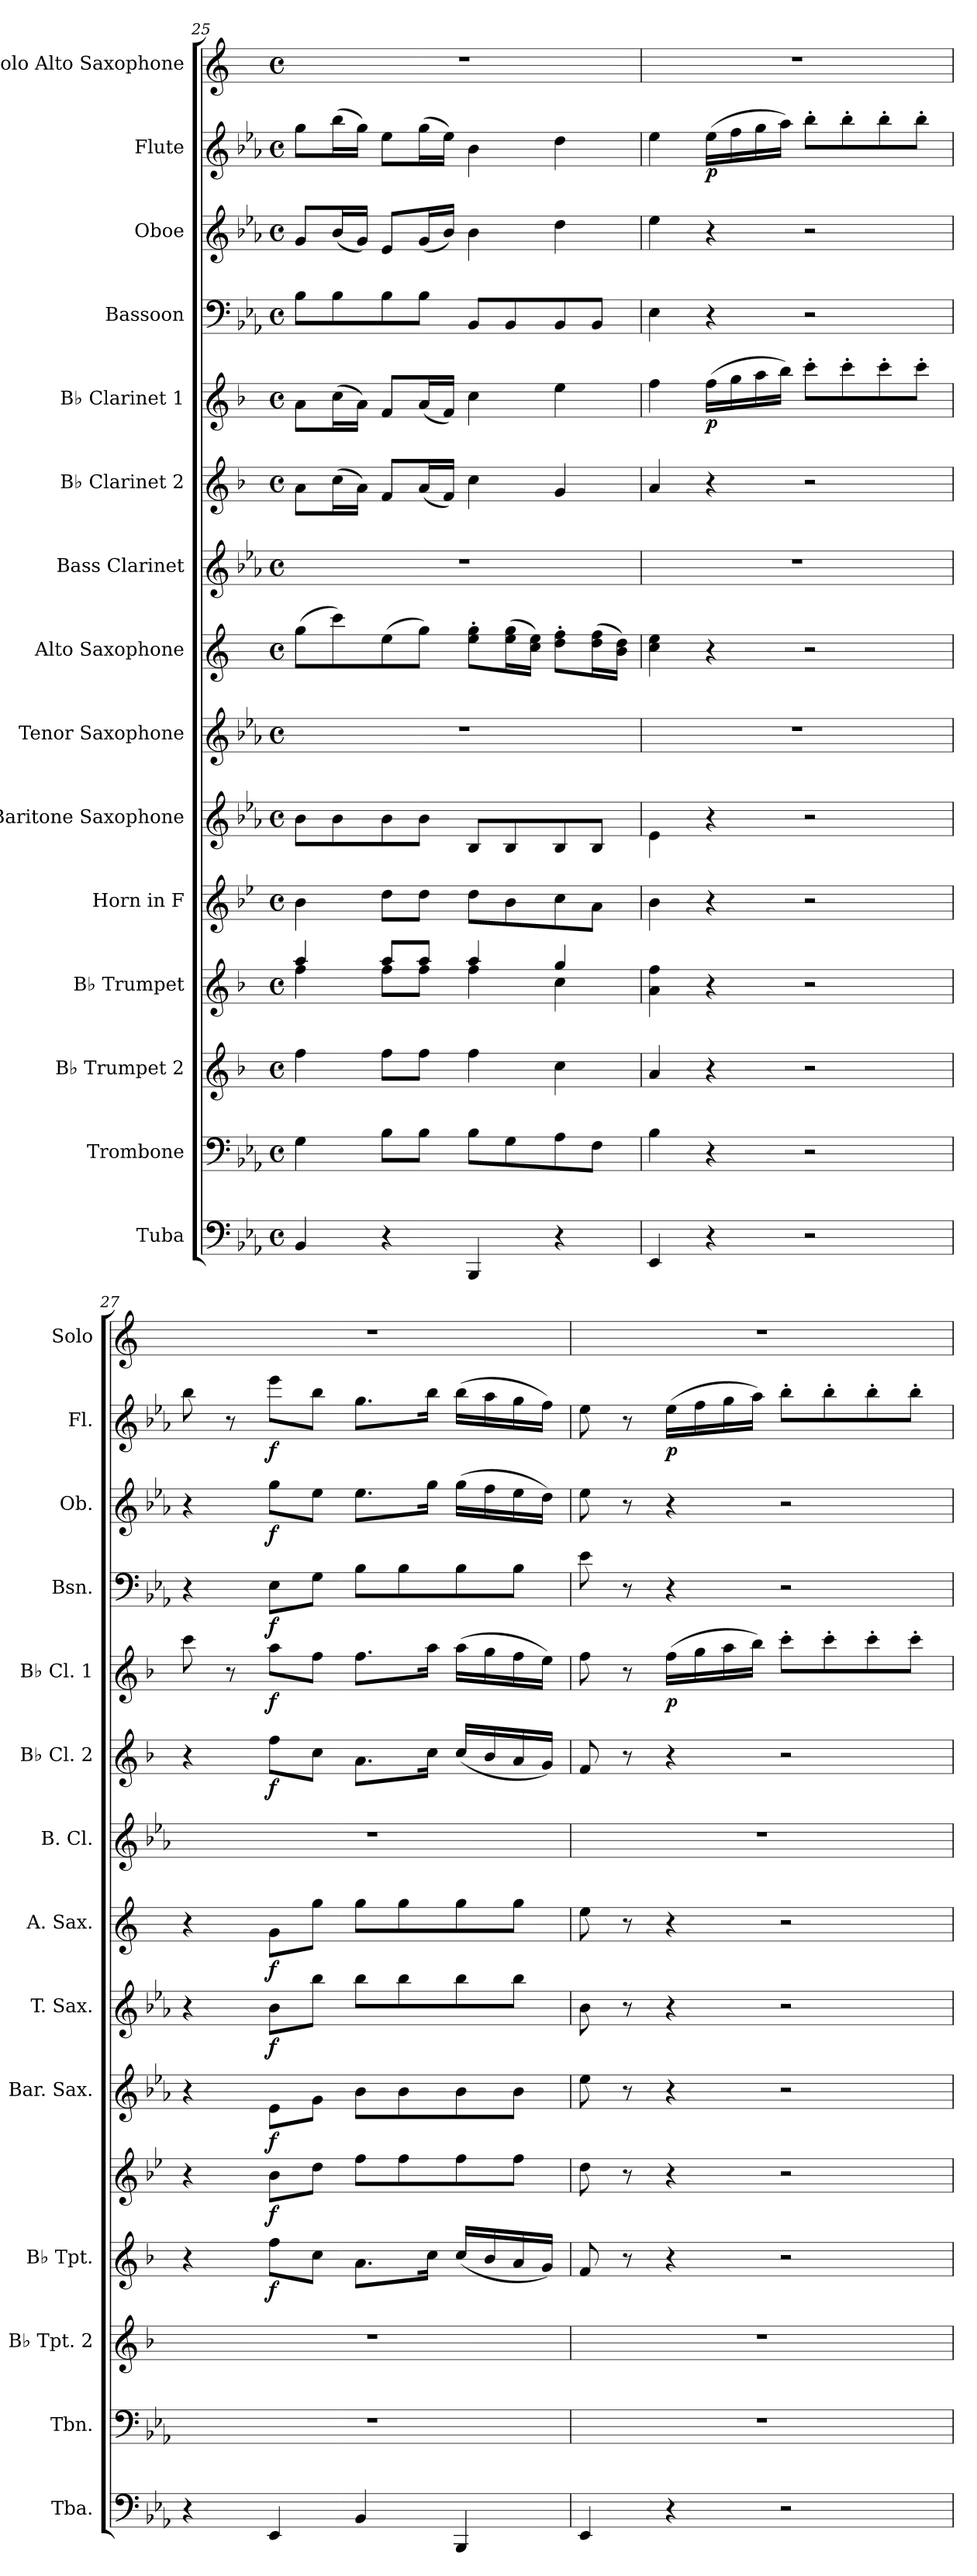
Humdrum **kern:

**kern	**kern	**kern	**kern	**dynam	**kern	**dynam	**kern	**dynam	**kern	**dynam	**kern	**dynam	**kern	**kern	**dynam	**kern	**dynam	**kern	**dynam	**kern	**dynam	**kern	**dynam	**kern
*part15	*part14	*part13	*part12	*part12	*part11	*part11	*part10	*part10	*part9	*part9	*part8	*part8	*part7	*part6	*part6	*part5	*part5	*part4	*part4	*part3	*part3	*part2	*part2	*part1
*staff15	*staff14	*staff13	*staff12	*staff12	*staff11	*staff11	*staff10	*staff10	*staff9	*staff9	*staff8	*staff8	*staff7	*staff6	*staff6	*staff5	*staff5	*staff4	*staff4	*staff3	*staff3	*staff2	*staff2	*staff1
*I"Tuba	*I"Trombone	*I"B♭ Trumpet 2	*I"B♭ Trumpet	*	*I"Horn in F	*	*I"Baritone Saxophone	*	*I"Tenor Saxophone	*	*I"Alto Saxophone	*	*I"Bass Clarinet	*I"B♭ Clarinet 2	*	*I"B♭ Clarinet 1	*	*I"Bassoon	*	*I"Oboe	*	*I"Flute	*	*I"Solo Alto Saxophone
*I'Tba.	*I'Tbn.	*I'B♭ Tpt. 2	*I'B♭ Tpt.	*	*	*	*I'Bar. Sax.	*	*I'T. Sax.	*	*I'A. Sax.	*	*I'B. Cl.	*I'B♭ Cl. 2	*	*I'B♭ Cl. 1	*	*I'Bsn.	*	*I'Ob.	*	*I'Fl.	*	*I'Solo
*clefF4	*clefF4	*clefG2	*clefG2	*	*clefG2	*	*clefG2	*	*clefG2	*	*clefG2	*	*clefG2	*clefG2	*	*clefG2	*	*clefF4	*	*clefG2	*	*clefG2	*	*clefG2
*	*	*ITrd1c2	*ITrd1c2	*	*ITrd4c7	*	*ITrd12c21	*	*ITrd8c14	*	*ITrd5c9	*	*ITrd8c14	*ITrd1c2	*	*ITrd1c2	*	*	*	*	*	*	*	*ITrd5c9
*k[b-e-a-]	*k[b-e-a-]	*k[b-e-a-]	*k[b-e-a-]	*	*k[b-e-a-]	*	*k[b-e-a-]	*	*k[b-e-a-]	*	*k[b-e-a-]	*	*k[b-e-a-]	*k[b-e-a-]	*	*k[b-e-a-]	*	*k[b-e-a-]	*	*k[b-e-a-]	*	*k[b-e-a-]	*	*k[b-e-a-]
*M4/4	*M4/4	*M4/4	*M4/4	*	*M4/4	*	*M4/4	*	*M4/4	*	*M4/4	*	*M4/4	*M4/4	*	*M4/4	*	*M4/4	*	*M4/4	*	*M4/4	*	*M4/4
*met(c)	*met(c)	*met(c)	*met(c)	*	*met(c)	*	*met(c)	*	*met(c)	*	*met(c)	*	*met(c)	*met(c)	*	*met(c)	*	*met(c)	*	*met(c)	*	*met(c)	*	*met(c)
=25	=25	=25	=25	=25	=25	=25	=25	=25	=25	=25	=25	=25	=25	=25	=25	=25	=25	=25	=25	=25	=25	=25	=25	=25
*	*	*	*^	*	*	*	*	*	*	*	*	*	*	*	*	*	*	*	*	*	*	*	*	*
4BB-/	4G\	4ee-\	4gg/	4ee-\	.	4e-\	.	8B-\L	.	1r	.	(>8b-\L	.	1r	8g\L	.	8g\L	.	8B-\L	.	8g/L	.	8gg\L	.	1r
.	.	.	.	.	.	.	.	8B-\	.	.	.	8ee-\)	.	.	(>16b-\L	.	(>16b-\L	.	8B-\	.	(<16b-/L	.	(>16bb-\L	.	.
.	.	.	.	.	.	.	.	.	.	.	.	.	.	.	16g\JJ)	.	16g\JJ)	.	.	.	16g/JJ)	.	16gg\JJ)	.	.
4r	8B-\L	8ee-\L	8gg/L	8ee-\L	.	8g\L	.	8B-\	.	.	.	(>8g\	.	.	8e-/L	.	8e-/L	.	8B-\	.	8e-/L	.	8ee-\L	.	.
.	8B-\J	8ee-\J	8gg/J	8ee-\J	.	8g\J	.	8B-\J	.	.	.	8b-\J)	.	.	(<16g/L	.	(<16g/L	.	8B-\J	.	(<16g/L	.	(>16gg\L	.	.
.	.	.	.	.	.	.	.	.	.	.	.	.	.	.	16e-/JJ)	.	16e-/JJ)	.	.	.	16b-/JJ)	.	16ee-\JJ)	.	.
4BBB-/	8B-\L	4ee-\	4gg/	4ee-\	.	8g\L	.	8BB-/L	.	.	.	8g\' 8b-\'L	.	.	4b-\	.	4b-\	.	8BB-/L	.	4b-\	.	4b-\	.	.
.	8G\	.	.	.	.	8e-\	.	8BB-/	.	.	.	(>16g\ 16b-\L	.	.	.	.	.	.	8BB-/	.	.	.	.	.	.
.	.	.	.	.	.	.	.	.	.	.	.	16e-\ 16g\JJ)	.	.	.	.	.	.	.	.	.	.	.	.	.
4r	8A-\	4b-\	4ff/	4b-\	.	8f\	.	8BB-/	.	.	.	8f\' 8a-\'L	.	.	4f/	.	4dd\	.	8BB-/	.	4dd\	.	4dd\	.	.
.	8F\J	.	.	.	.	8d\J	.	8BB-/J	.	.	.	(>16f\ 16a-\L	.	.	.	.	.	.	8BB-/J	.	.	.	.	.	.
.	.	.	.	.	.	.	.	.	.	.	.	16d\ 16f\JJ)	.	.	.	.	.	.	.	.	.	.	.	.	.
*	*	*	*v	*v	*	*	*	*	*	*	*	*	*	*	*	*	*	*	*	*	*	*	*	*	*
=26	=26	=26	=26	=26	=26	=26	=26	=26	=26	=26	=26	=26	=26	=26	=26	=26	=26	=26	=26	=26	=26	=26	=26	=26
4EE-/	4B-\	4g/	4g\ 4ee-\	.	4e-\	.	4E-\	.	1r	.	4e-\ 4g\	.	1r	4g/	.	4ee-\	.	4E-\	.	4ee-\	.	4ee-\	.	1r
!	!	!	!	!	!	!	!	!	!	!	!	!	!	!	!	!	!LO:DY:b	!	!	!	!	!	!LO:DY:b	!
4r	4r	4r	4r	.	4r	.	4r	.	.	.	4r	.	.	4r	.	(>16ee-\LL	p	4r	.	4r	.	(>16ee-\LL	p	.
.	.	.	.	.	.	.	.	.	.	.	.	.	.	.	.	16ff\	.	.	.	.	.	16ff\	.	.
.	.	.	.	.	.	.	.	.	.	.	.	.	.	.	.	16gg\	.	.	.	.	.	16gg\	.	.
.	.	.	.	.	.	.	.	.	.	.	.	.	.	.	.	16aa-\JJ)	.	.	.	.	.	16aa-\JJ)	.	.
2r	2r	2r	2r	.	2r	.	2r	.	.	.	2r	.	.	2r	.	8bb-'\L	.	2r	.	2r	.	8bb-'\L	.	.
.	.	.	.	.	.	.	.	.	.	.	.	.	.	.	.	8bb-'\	.	.	.	.	.	8bb-'\	.	.
.	.	.	.	.	.	.	.	.	.	.	.	.	.	.	.	8bb-'\	.	.	.	.	.	8bb-'\	.	.
.	.	.	.	.	.	.	.	.	.	.	.	.	.	.	.	8bb-'\J	.	.	.	.	.	8bb-'\J	.	.
!!LO:PB:g=z
=27	=27	=27	=27	=27	=27	=27	=27	=27	=27	=27	=27	=27	=27	=27	=27	=27	=27	=27	=27	=27	=27	=27	=27	=27
4r	1r	1r	4r	.	4r	.	4r	.	4r	.	4r	.	1r	4r	.	8bb-\	.	4r	.	4r	.	8bb-\	.	1r
.	.	.	.	.	.	.	.	.	.	.	.	.	.	.	.	8r	.	.	.	.	.	8r	.	.
!	!	!	!	!LO:DY:b	!	!LO:DY:b	!	!LO:DY:b	!	!LO:DY:b	!	!LO:DY:b	!	!	!LO:DY:b	!	!LO:DY:b	!	!LO:DY:b	!	!LO:DY:b	!	!LO:DY:b	!
4EE-/	.	.	8ee-\L	f	8e-\L	f	8E-\L	f	8B-\L	f	8B-\L	f	.	8ee-\L	f	8gg\L	f	8E-\L	f	8gg\L	f	8eee-\L	f	.
.	.	.	8b-\J	.	8g\J	.	8G\J	.	8b-\J	.	8b-\J	.	.	8b-\J	.	8ee-\J	.	8G\J	.	8ee-\J	.	8bb-\J	.	.
4BB-/	.	.	8.g\L	.	8b-\L	.	8B-\L	.	8b-\L	.	8b-\L	.	.	8.g\L	.	8.ee-\L	.	8B-\L	.	8.ee-\L	.	8.gg\L	.	.
.	.	.	.	.	8b-\	.	8B-\	.	8b-\	.	8b-\	.	.	.	.	.	.	8B-\	.	.	.	.	.	.
.	.	.	16b-\Jk	.	.	.	.	.	.	.	.	.	.	16b-\Jk	.	16gg\Jk	.	.	.	16gg\Jk	.	16bb-\Jk	.	.
4BBB-/	.	.	(<16b-/LL	.	8b-\	.	8B-\	.	8b-\	.	8b-\	.	.	(<16b-/LL	.	(>16gg\LL	.	8B-\	.	(>16gg\LL	.	(>16bb-\LL	.	.
.	.	.	16a-/	.	.	.	.	.	.	.	.	.	.	16a-/	.	16ff\	.	.	.	16ff\	.	16aa-\	.	.
.	.	.	16g/	.	8b-\J	.	8B-\J	.	8b-\J	.	8b-\J	.	.	16g/	.	16ee-\	.	8B-\J	.	16ee-\	.	16gg\	.	.
.	.	.	16f/JJ)	.	.	.	.	.	.	.	.	.	.	16f/JJ)	.	16dd\JJ)	.	.	.	16dd\JJ)	.	16ff\JJ)	.	.
=28	=28	=28	=28	=28	=28	=28	=28	=28	=28	=28	=28	=28	=28	=28	=28	=28	=28	=28	=28	=28	=28	=28	=28	=28
4EE-/	1r	1r	8e-/	.	8g\	.	8e-\	.	8B-\	.	8g\	.	1r	8e-/	.	8ee-\	.	8e-\	.	8ee-\	.	8ee-\	.	1r
.	.	.	8r	.	8r	.	8r	.	8r	.	8r	.	.	8r	.	8r	.	8r	.	8r	.	8r	.	.
!	!	!	!	!	!	!	!	!	!	!	!	!	!	!	!	!	!LO:DY:b	!	!	!	!	!	!LO:DY:b	!
4r	.	.	4r	.	4r	.	4r	.	4r	.	4r	.	.	4r	.	(>16ee-\LL	p	4r	.	4r	.	(>16ee-\LL	p	.
.	.	.	.	.	.	.	.	.	.	.	.	.	.	.	.	16ff\	.	.	.	.	.	16ff\	.	.
.	.	.	.	.	.	.	.	.	.	.	.	.	.	.	.	16gg\	.	.	.	.	.	16gg\	.	.
.	.	.	.	.	.	.	.	.	.	.	.	.	.	.	.	16aa-\JJ)	.	.	.	.	.	16aa-\JJ)	.	.
2r	.	.	2r	.	2r	.	2r	.	2r	.	2r	.	.	2r	.	8bb-'\L	.	2r	.	2r	.	8bb-'\L	.	.
.	.	.	.	.	.	.	.	.	.	.	.	.	.	.	.	8bb-'\	.	.	.	.	.	8bb-'\	.	.
.	.	.	.	.	.	.	.	.	.	.	.	.	.	.	.	8bb-'\	.	.	.	.	.	8bb-'\	.	.
.	.	.	.	.	.	.	.	.	.	.	.	.	.	.	.	8bb-'\J	.	.	.	.	.	8bb-'\J	.	.
=	=	=	=	=	=	=	=	=	=	=	=	=	=	=	=	=	=	=	=	=	=	=	=	=
*-	*-	*-	*-	*-	*-	*-	*-	*-	*-	*-	*-	*-	*-	*-	*-	*-	*-	*-	*-	*-	*-	*-	*-	*-
